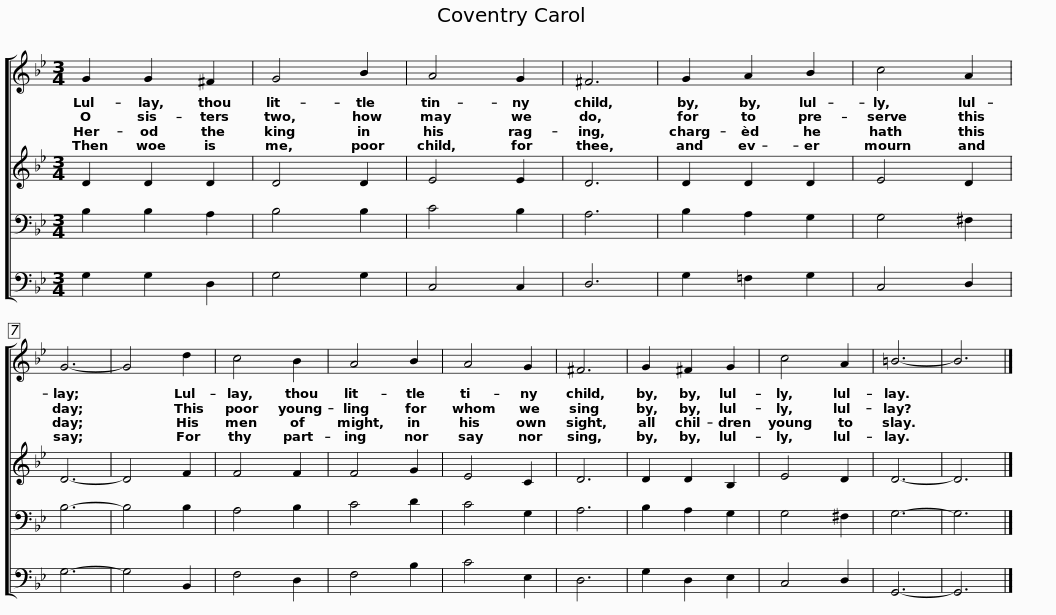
X:1
%%score [ 1 2 3 4 ]
L:1/8
M:3/4
I:linebreak $
K:Bb
V:1 treble
V:2 treble
V:3 bass
V:4 bass
V:1
 G2 G2 ^F2 | G4 B2 | A4 G2 | ^F6 | G2 A2 B2 | %5
 c4 A2 | G6- | G4 d2 | c4 B2 |$ A4 B2 | %10
 A4 G2 | ^F6 | G2 ^F2 G2 | c4 A2 | =B6- | %15
 B6 |] %16
V:2
 D2 D2 D2 | D4 D2 | E4 E2 | D6 | D2 D2 D2 | %5
 E4 D2 | D6- | D4 F2 | F4 F2 |$ F4 G2 | %10
 E4 C2 | D6 | D2 D2 B,2 | E4 D2 | D6- | %15
 D6 |] %16
V:3
 B,2 B,2 A,2 | B,4 B,2 | C4 B,2 | A,6 | B,2 A,2 G,2 | %5
 G,4 ^F,2 | B,6- | B,4 B,2 | A,4 B,2 |$ C4 D2 | %10
 C4 G,2 | A,6 | B,2 A,2 G,2 | G,4 ^F,2 | G,6- | %15
 G,6 |] %16
V:4
 G,2 G,2 D,2 | G,4 G,2 | C,4 C,2 | D,6 | G,2 =F,2 G,2 | %5
 C,4 D,2 | G,6- | G,4 B,,2 | F,4 D,2 |$ F,4 B,2 | %10
 C4 E,2 | D,6 | G,2 D,2 E,2 | C,4 D,2 | G,,6- | %15
 G,,6 |] %16
